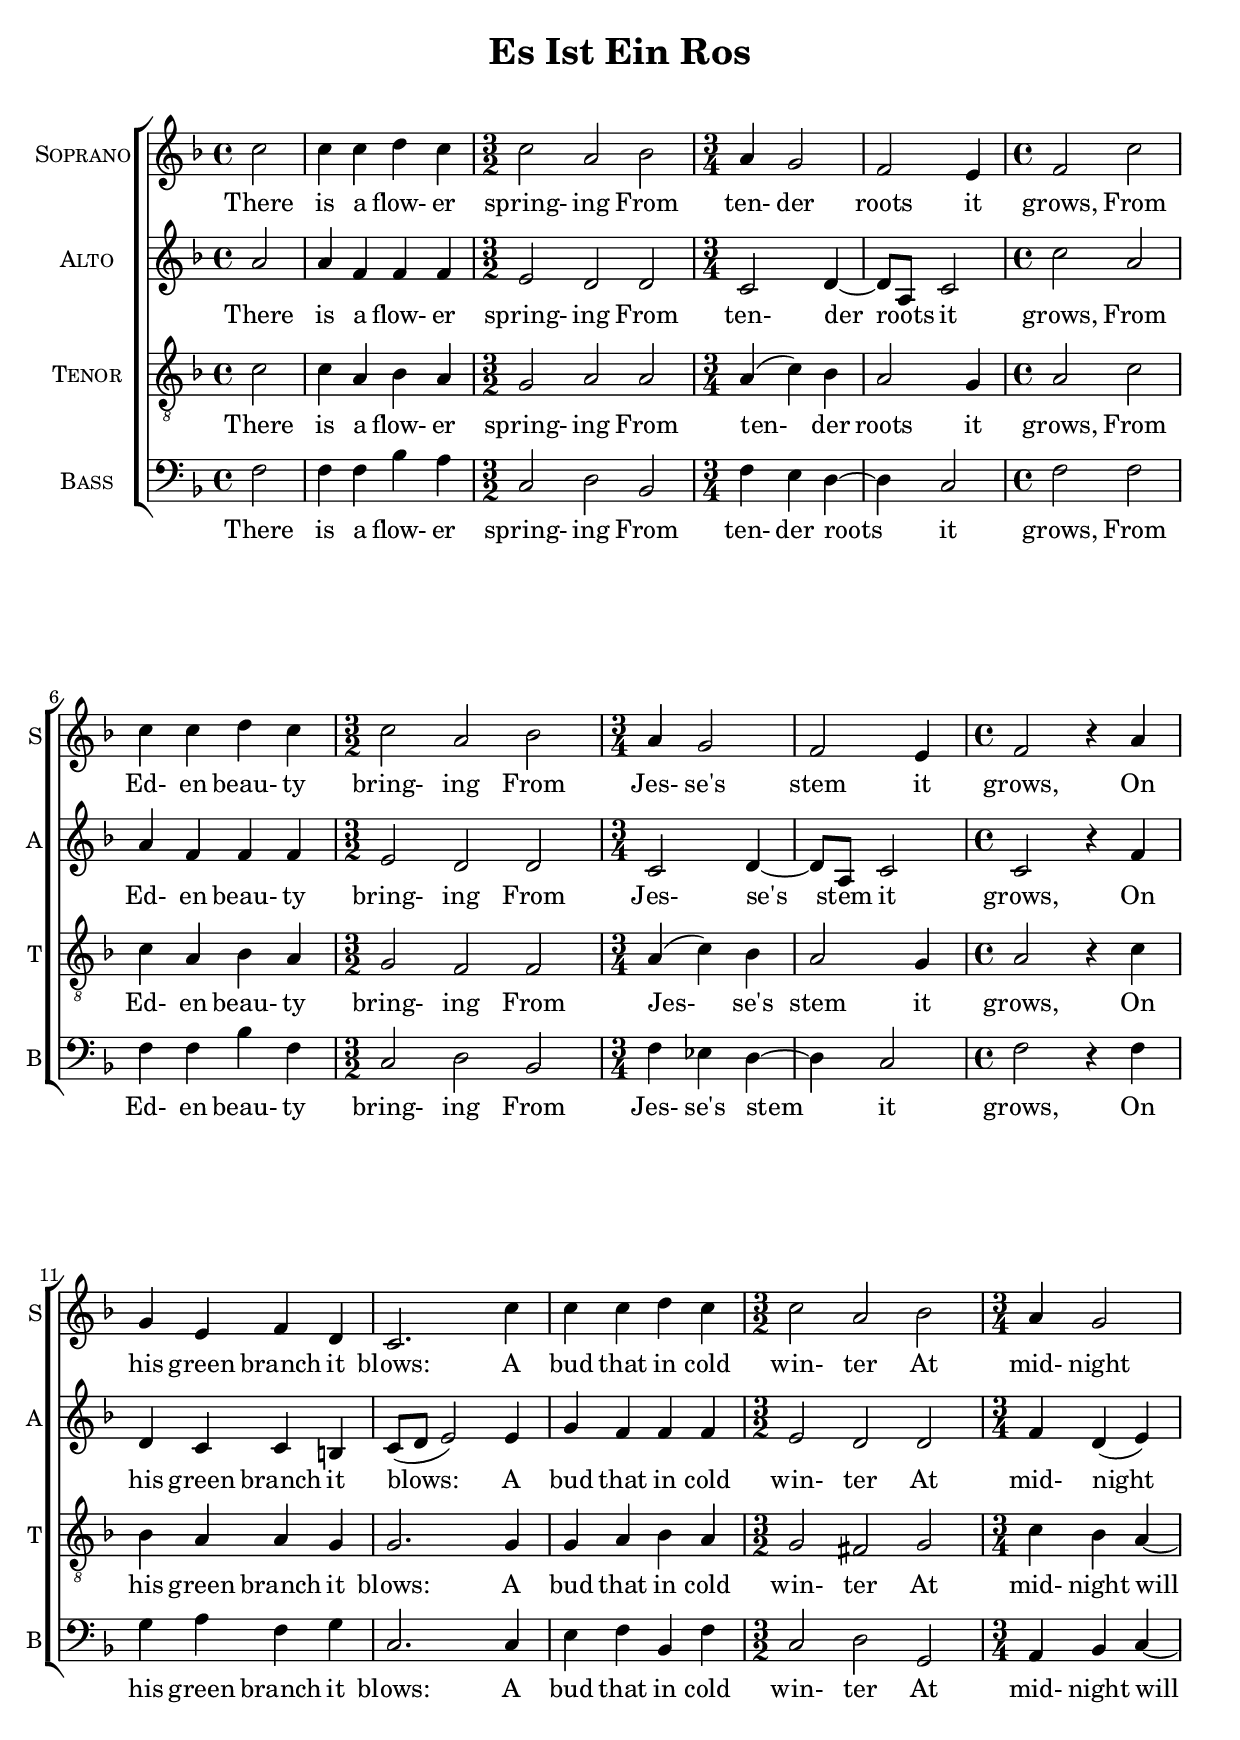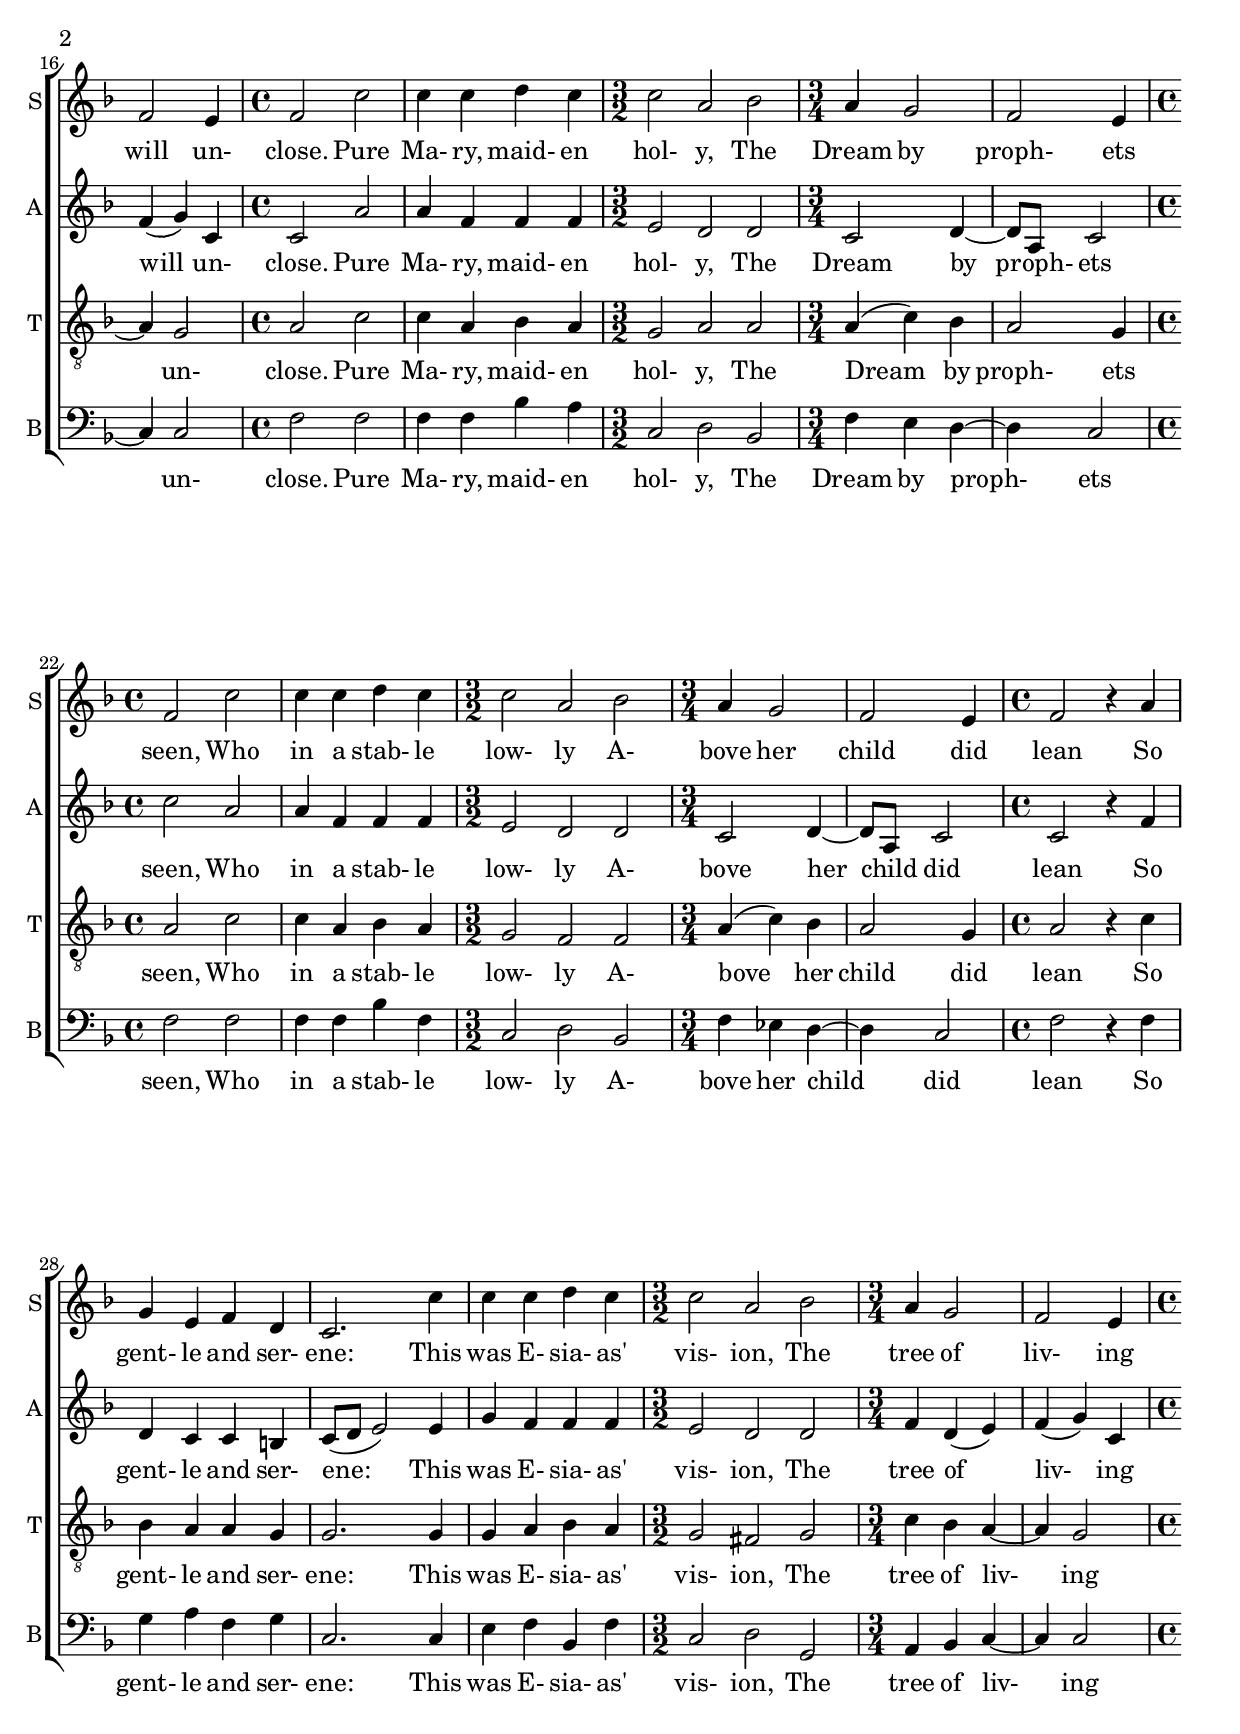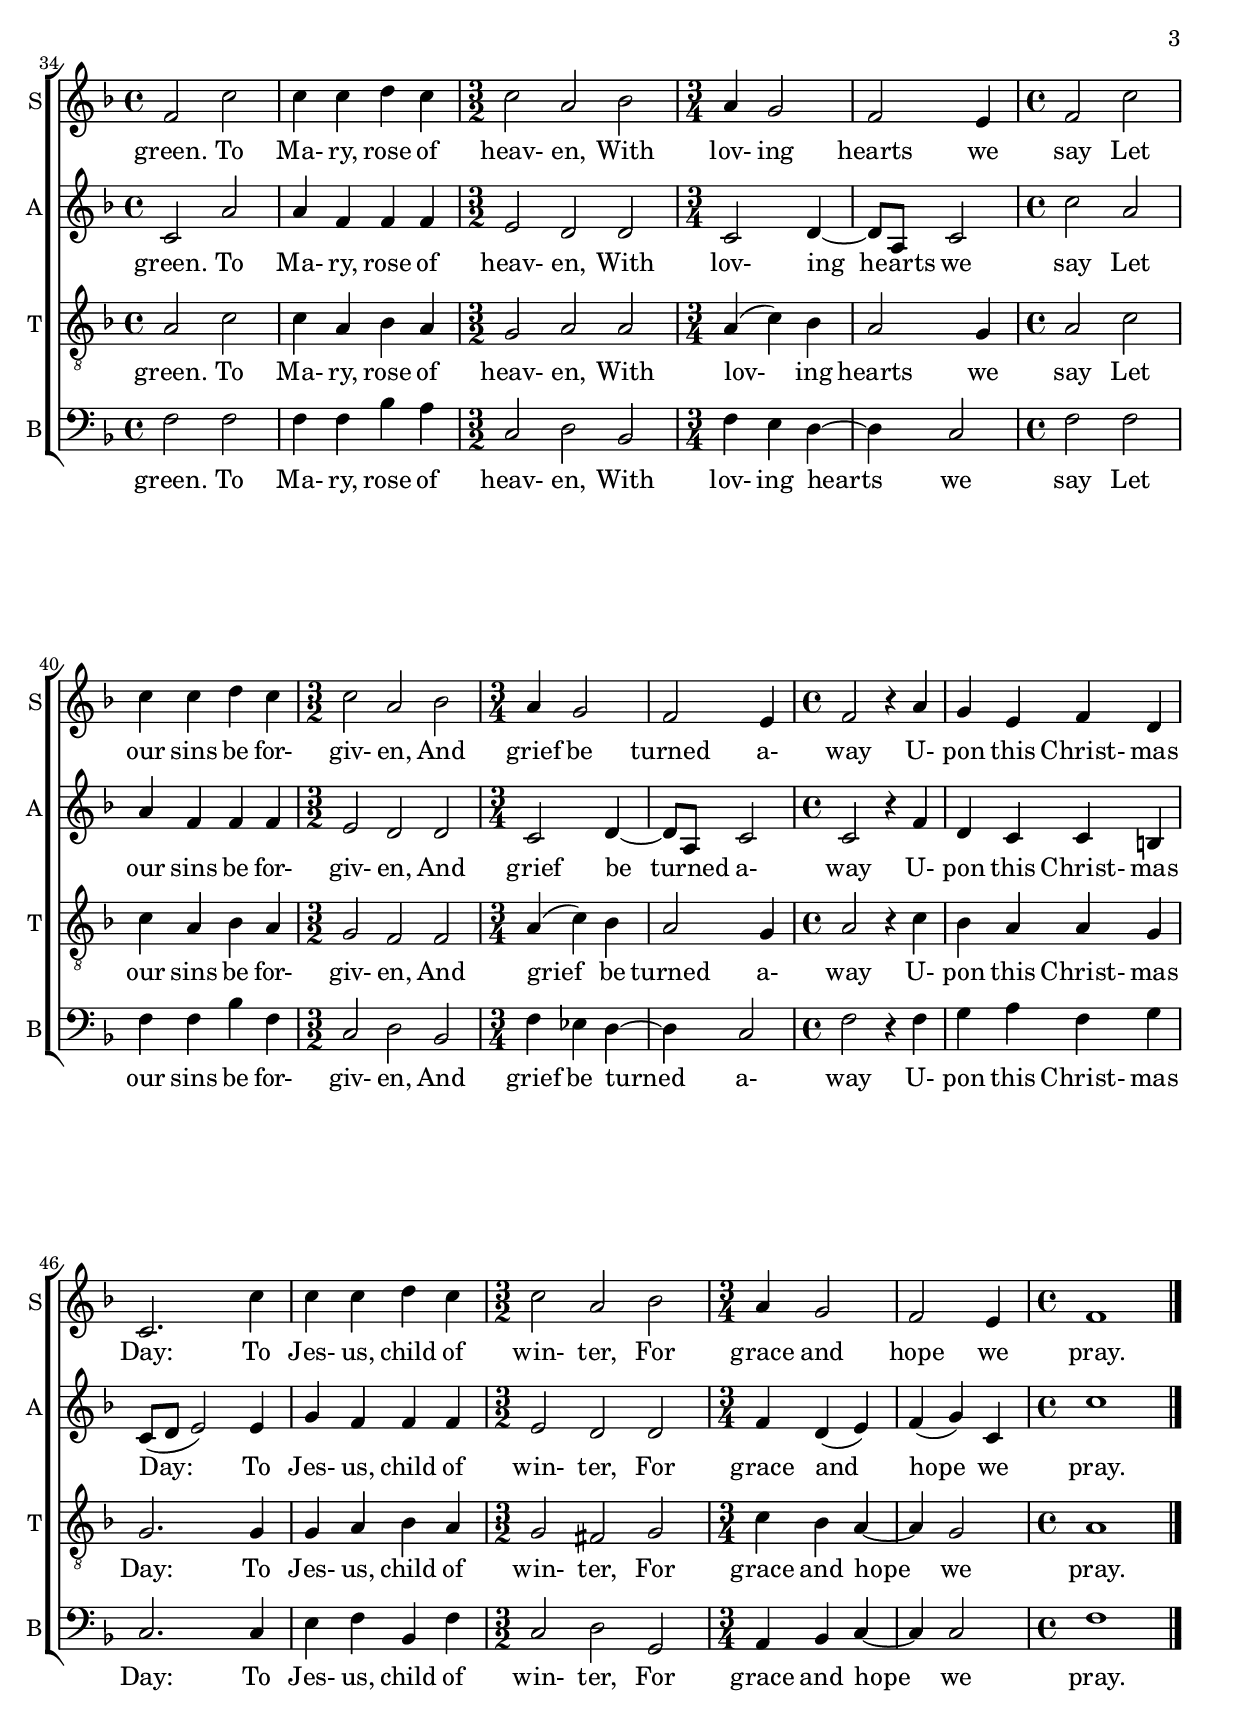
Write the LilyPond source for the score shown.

\version "2.19.80"

commonlyrics = \lyricmode {
  There is a flow- er spring- ing
  From ten- der roots it grows,
  From Ed- en beau- ty bring- ing
  From Jes- se's stem it grows,

  On his green branch it blows:
  A bud that in cold win- ter
  At mid- night will un- close.

  Pure Ma- ry, maid- en hol- y,
  The Dream by proph- ets seen,
  Who in a stab- le low- ly
  A- bove her child did lean

  So gent- le and ser- ene:
  This was E- sia- as' vis- ion,
  The tree of liv- ing green.

  To Ma- ry, rose of heav- en,
  With lov- ing hearts we say
  Let our sins be for- giv- en,
  And grief be turned a- way

  U- pon this Christ- mas Day:
  To Jes- us, child of win- ter,
  For grace and hope we pray.
}  

tempotrack = {
  \key f \major
  \time 4/4
  \partial 2 s1
  \unfoldRepeats {
    \repeat volta 3 {
      s1
      \time 3/2 s1.
      \time 3/4 s2.
      s2.
      \time 4/4 s1 % 5
      s1
      \time 3/2 s1.
      \time 3/4 s2.
      s2. % 10
      \time 4/4 s1
      s1
      s1
      s1
      \time 3/2 s1. % 15
      \time 3/4 s2.
      s2.
    } \alternative {
      {
	\time 4/4 s1
      }
      {
	\time 4/4 s1
      }
    }
  }
  \bar "|."
}

SopranoMusic = \relative c'' {
  \key f \major
  \time 4/4
  \partial 2 c2
  \unfoldRepeats {
    \repeat volta 3 {
      c4 c d c 
      \time 3/2 c2 a bes
      \time 3/4 a4 g2
      f2 e4
      \time 4/4 f2 c' % 5
      c4 c d c
      \time 3/2 c2 a bes
      \time 3/4 a4 g2
      f2 e4 % 10
      \time 4/4 f2 r4 a
      g4 e f d
      c2. c'4
      c4 c d c
      \time 3/2 c2 a bes % 15
      \time 3/4 a4 g2
      f2 e4
    } \alternative {
      {
	\time 4/4 f2 c'
      }
      {
	\time 4/4 f,1
      }
    }
  }
  \bar "|."
}

SopranoLyrics = \commonlyrics

AltoMusic = \relative c'' {
  \key f \major
  \time 4/4
  \partial 2 a2
  \unfoldRepeats {
    \repeat volta 3 {
      a4 f f f
      \time 3/2 e2 d d
      \time 3/4 c2 d4~
      d8 a c2
      \time 4/4 c'2 a % 5
      a4 f f f
      \time 3/2 e2 d d
      \time 3/4 c2 d4~
      d8 a c2 % 10
      \time 4/4 c2 r4 f
      d4 c c b
      c8(d e2) e4
      g f f f
      \time 3/2 e2 d d
      \time 3/4 f4 d(e)
      f4(g) c,4
    } \alternative {
      {
	\time 4/4 c2 a'
      }
      {
	\time 4/4 c1
      }
    }
  }
  \bar "|."
}

AltoLyrics = \commonlyrics

TenorMusic = \relative c' {
  \key f \major
  \time 4/4
  \partial 2 c2
  \unfoldRepeats {
    \repeat volta 3 {
      c4 a bes a
      \time 3/2 g2 a a
      \time 3/4 a4(c) bes
      a2 g4
      \time 4/4 a2 c % 5
      c4 a bes a
      \time 3/2 g2 f f
      \time 3/4 a4(c) bes
      a2 g4 % 10
      \time 4/4 a2 r4 c
      bes4 a a g
      g2. g4
      g4 a bes a
      \time 3/2 g2 fis g % 15
      \time 3/4 c4 bes a~
      a4 g2
    } \alternative {
      {
	\time 4/4 a2 c
      }
      {
	\time 4/4 a1
      }
    }
  }
  \bar "|."
}

TenorLyrics = \commonlyrics

BassMusic = \relative c {
  \key f \major
  \time 4/4
  \partial 2 f2
  \unfoldRepeats {
    \repeat volta 3 {
      f4 f bes a
      \time 3/2 c,2 d bes
      \time 3/4 f'4 e d~
      d4 c2
      \time 4/4 f2 f % 5
      f4 f bes f
      \time 3/2 c2 d bes
      \time 3/4 f'4 ees d~
      d4 c2 % 10
      \time 4/4 f2 r4 f
      g4 a f g
      c,2. c4
      e4 f bes, f'
      \time 3/2 c2 d g, % 15
      \time 3/4 a4 bes c~
      c4 c2
    } \alternative {
      {
	\time 4/4 f2 f
      }
      {
	\time 4/4 f1
      }
    }
  }
  \bar "|."
}

BassLyrics = \commonlyrics

\header {
  title = "Es Ist Ein Ros"
}
\include "satb.ly"
%\score {
%  \ChoirStaff {
%    \new Staff = sopranos {
%      new Voice = sopranos { \SopranoMusic }
%    }
%  }
%}
